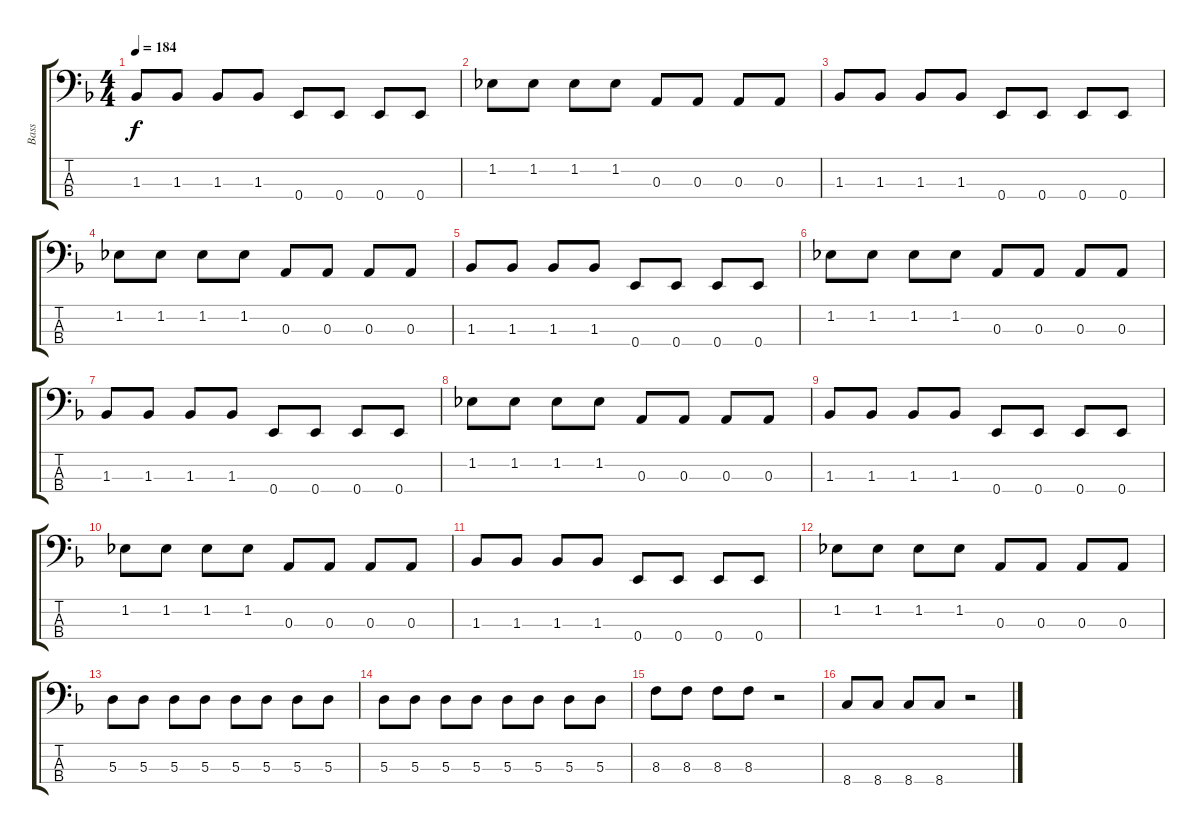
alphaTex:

\track ("Bass" "Bass") {instrument electricbasspick}
\staff {score tabs}
\tuning (G2 D2 A1 E1) {hide}
\ts (4 4)
\tempo 184
\clef f4
\ks f
1.3.8{dy f} 1.3.8 1.3.8 1.3.8 0.4.8 0.4.8 0.4.8 0.4.8 |
1.2.8 1.2.8 1.2.8 1.2.8 0.3.8 0.3.8 0.3.8 0.3.8 |
1.3.8 1.3.8 1.3.8 1.3.8 0.4.8 0.4.8 0.4.8 0.4.8 |
1.2.8 1.2.8 1.2.8 1.2.8 0.3.8 0.3.8 0.3.8 0.3.8 |
1.3.8 1.3.8 1.3.8 1.3.8 0.4.8 0.4.8 0.4.8 0.4.8 |
1.2.8 1.2.8 1.2.8 1.2.8 0.3.8 0.3.8 0.3.8 0.3.8 |
1.3.8 1.3.8 1.3.8 1.3.8 0.4.8 0.4.8 0.4.8 0.4.8 |
1.2.8 1.2.8 1.2.8 1.2.8 0.3.8 0.3.8 0.3.8 0.3.8 |
1.3.8 1.3.8 1.3.8 1.3.8 0.4.8 0.4.8 0.4.8 0.4.8 |
1.2.8 1.2.8 1.2.8 1.2.8 0.3.8 0.3.8 0.3.8 0.3.8 |
1.3.8 1.3.8 1.3.8 1.3.8 0.4.8 0.4.8 0.4.8 0.4.8 |
1.2.8 1.2.8 1.2.8 1.2.8 0.3.8 0.3.8 0.3.8 0.3.8 |
5.3.8 5.3.8 5.3.8 5.3.8 5.3.8 5.3.8 5.3.8 5.3.8 |
5.3.8 5.3.8 5.3.8 5.3.8 5.3.8 5.3.8 5.3.8 5.3.8 |
8.3.8 8.3.8 8.3.8 8.3.8 r.2 |
8.4.8 8.4.8 8.4.8 8.4.8 r.2
